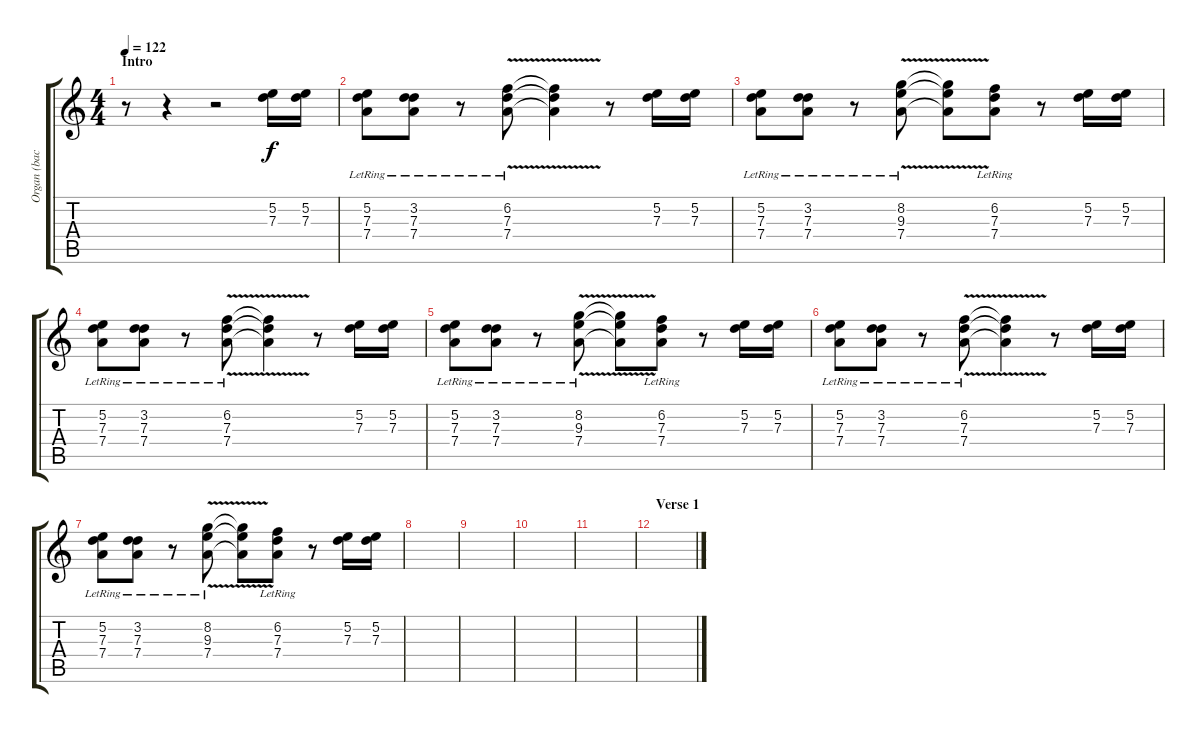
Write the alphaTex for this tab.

\track ("Organ (backup)" "Organ (bac") {instrument distortionguitar}
\staff {score tabs}
\tuning (E4 B3 G3 D3 A2 E2) {hide}
\ts (4 4)
\section ("" "Intro")
\tempo 122
\clef g2
\ks c
r.8{dy f instrument distortionguitar} r.4 r.2 (5.2 7.3).16 (5.2 7.3).16 |
(5.2{lr} 7.3{lr} 7.4{lr}).8 (3.2{lr} 7.3{lr} 7.4{lr}).8 r.8 (6.2{v lr} 7.3{lr} 7.4{lr}).8 (6.2{t} 7.3{t} 7.4{t}).4 r.8 (5.2 7.3).16 (5.2 7.3).16 |
(5.2{lr} 7.3{lr} 7.4{lr}).8 (3.2{lr} 7.3{lr} 7.4{lr}).8 r.8 (8.2{v lr} 9.3{lr} 7.4{lr}).8 (8.2{t} 9.3{t} 7.4{t}).8 (6.2{lr} 7.3{lr} 7.4{lr}).8 r.8 (5.2 7.3).16 (5.2 7.3).16 |
(5.2{lr} 7.3{lr} 7.4{lr}).8 (3.2{lr} 7.3{lr} 7.4{lr}).8 r.8 (6.2{v lr} 7.3{lr} 7.4{lr}).8 (6.2{t} 7.3{t} 7.4{t}).4 r.8 (5.2 7.3).16 (5.2 7.3).16 |
(5.2{lr} 7.3{lr} 7.4{lr}).8 (3.2{lr} 7.3{lr} 7.4{lr}).8 r.8 (8.2{v lr} 9.3{lr} 7.4{lr}).8 (8.2{t} 9.3{t} 7.4{t}).8 (6.2{lr} 7.3{lr} 7.4{lr}).8 r.8 (5.2 7.3).16 (5.2 7.3).16 |
(5.2{lr} 7.3{lr} 7.4{lr}).8{volume 0 instrument distortionguitar} (3.2{lr} 7.3{lr} 7.4{lr}).8 r.8 (6.2{v lr} 7.3{lr} 7.4{lr}).8 (6.2{t} 7.3{t} 7.4{t}).4 r.8 (5.2 7.3).16 (5.2 7.3).16 |
(5.2{lr} 7.3{lr} 7.4{lr}).8 (3.2{lr} 7.3{lr} 7.4{lr}).8 r.8 (8.2{v lr} 9.3{lr} 7.4{lr}).8 (8.2{t} 9.3{t} 7.4{t}).8 (6.2{lr} 7.3{lr} 7.4{lr}).8 r.8 (5.2 7.3).16 (5.2 7.3).16 |
|
|
|
|
\section ("" "Verse 1")
